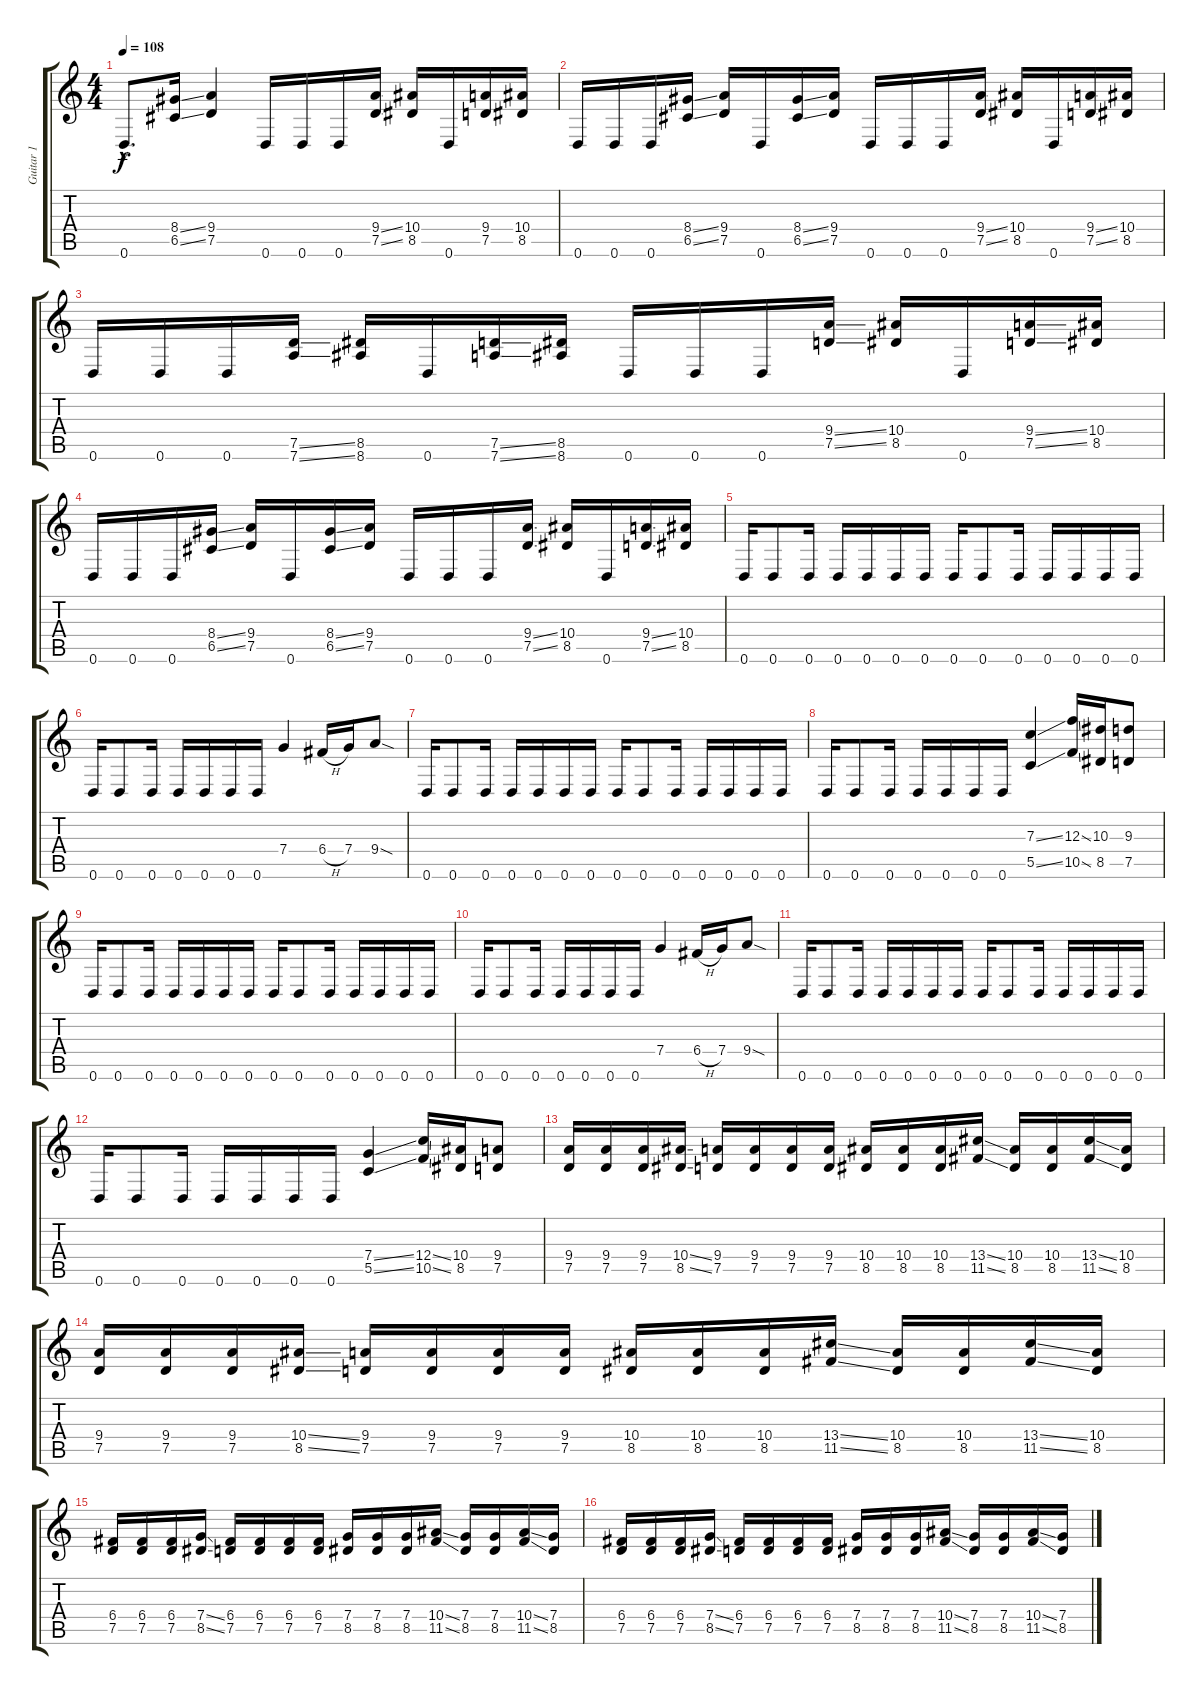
\track ("Guitar 1" "Guitar 1") {instrument overdrivenguitar}
\staff {score tabs}
\tuning (D4 A3 F3 C3 G2 D2) {hide}
\ts (4 4)
\section ("" "")
\tempo 108
\clef g2
\ks c
0.6{hac}.8{d dy f} (8.4{ss} 6.5{ss}).16 (9.4 7.5).4 0.6.16 0.6.16 0.6.16 (9.4{ss} 7.5{ss}).16 (10.4 8.5).16 0.6.16 (9.4 7.5).16 (10.4 8.5).16 |
0.6.16 0.6.16 0.6.16 (8.4{ss} 6.5{ss}).16 (9.4 7.5).16 0.6.16 (8.4{ss} 6.5{ss}).16 (9.4 7.5).16 0.6.16 0.6.16 0.6.16 (9.4{ss} 7.5{ss}).16 (10.4 8.5).16 0.6.16 (9.4{ss} 7.5{ss}).16 (10.4 8.5).16 |
\section ("" "")
0.6.16 0.6.16 0.6.16 (7.5{ss} 7.6{ss}).16 (8.5 8.6).16 0.6.16 (7.5{ss} 7.6{ss}).16 (8.5 8.6).16 0.6.16 0.6.16 0.6.16 (9.4{ss} 7.5{ss}).16 (10.4 8.5).16 0.6.16 (9.4{ss} 7.5{ss}).16 (10.4 8.5).16 |
0.6.16 0.6.16 0.6.16 (8.4{ss} 6.5{ss}).16 (9.4 7.5).16 0.6.16 (8.4{ss} 6.5{ss}).16 (9.4 7.5).16 0.6.16 0.6.16 0.6.16 (9.4{ss} 7.5{ss}).16 (10.4 8.5).16 0.6.16 (9.4{ss} 7.5{ss}).16 (10.4 8.5).16 |
\section ("" "")
0.6.16 0.6.8 0.6.16 0.6.16 0.6.16 0.6.16 0.6.16 0.6.16 0.6.8 0.6.16 0.6.16 0.6.16 0.6.16 0.6.16 |
0.6.16 0.6.8 0.6.16 0.6.16 0.6.16 0.6.16 0.6.16 7.4.4 6.4{h}.16 7.4.16 9.4{sod}.8 |
0.6.16 0.6.8 0.6.16 0.6.16 0.6.16 0.6.16 0.6.16 0.6.16 0.6.8 0.6.16 0.6.16 0.6.16 0.6.16 0.6.16 |
0.6.16 0.6.8 0.6.16 0.6.16 0.6.16 0.6.16 0.6.16 (7.3{ss} 5.5{ss}).4 (12.3{ss} 10.5{ss}).16 (10.3 8.5).16 (9.3 7.5).8 |
0.6.16 0.6.8 0.6.16 0.6.16 0.6.16 0.6.16 0.6.16 0.6.16 0.6.8 0.6.16 0.6.16 0.6.16 0.6.16 0.6.16 |
0.6.16 0.6.8 0.6.16 0.6.16 0.6.16 0.6.16 0.6.16 7.4.4 6.4{h}.16 7.4.16 9.4{sod}.8 |
0.6.16 0.6.8 0.6.16 0.6.16 0.6.16 0.6.16 0.6.16 0.6.16 0.6.8 0.6.16 0.6.16 0.6.16 0.6.16 0.6.16 |
0.6.16 0.6.8 0.6.16 0.6.16 0.6.16 0.6.16 0.6.16 (7.4{ss} 5.5{ss}).4 (12.4{ss} 10.5{ss}).16 (10.4 8.5).16 (9.4 7.5).8 |
\section ("" "")
(9.4 7.5).16 (9.4 7.5).16 (9.4 7.5).16 (10.4{ss} 8.5{ss}).16 (9.4 7.5).16 (9.4 7.5).16 (9.4 7.5).16 (9.4 7.5).16 (10.4 8.5).16 (10.4 8.5).16 (10.4 8.5).16 (13.4{ss} 11.5{ss}).16 (10.4 8.5).16 (10.4 8.5).16 (13.4{ss} 11.5{ss}).16 (10.4 8.5).16 |
(9.4 7.5).16 (9.4 7.5).16 (9.4 7.5).16 (10.4{ss} 8.5{ss}).16 (9.4 7.5).16 (9.4 7.5).16 (9.4 7.5).16 (9.4 7.5).16 (10.4 8.5).16 (10.4 8.5).16 (10.4 8.5).16 (13.4{ss} 11.5{ss}).16 (10.4 8.5).16 (10.4 8.5).16 (13.4{ss} 11.5{ss}).16 (10.4 8.5).16 |
\section ("" "")
(6.4 7.5).16 (6.4 7.5).16 (6.4 7.5).16 (7.4{ss} 8.5{ss}).16 (6.4 7.5).16 (6.4 7.5).16 (6.4 7.5).16 (6.4 7.5).16 (7.4 8.5).16 (7.4 8.5).16 (7.4 8.5).16 (10.4{ss} 11.5{ss}).16 (7.4 8.5).16 (7.4 8.5).16 (10.4{ss} 11.5{ss}).16 (7.4 8.5).16 |
(6.4 7.5).16 (6.4 7.5).16 (6.4 7.5).16 (7.4{ss} 8.5{ss}).16 (6.4 7.5).16 (6.4 7.5).16 (6.4 7.5).16 (6.4 7.5).16 (7.4 8.5).16 (7.4 8.5).16 (7.4 8.5).16 (10.4{ss} 11.5{ss}).16 (7.4 8.5).16 (7.4 8.5).16 (10.4{ss} 11.5{ss}).16 (7.4 8.5).16
